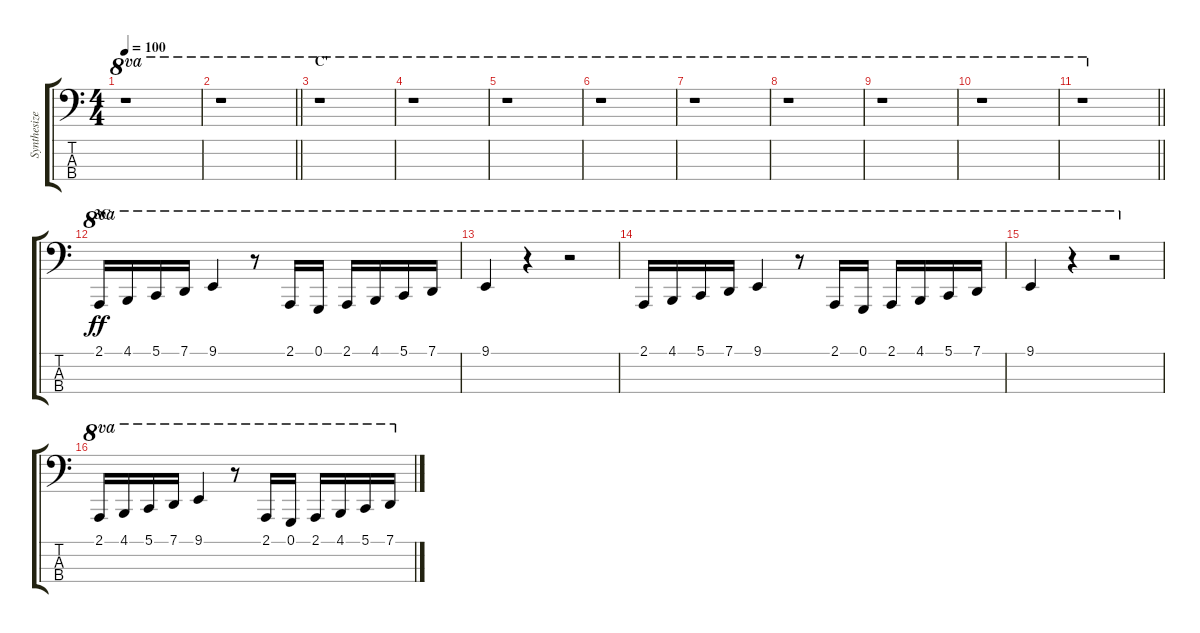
\track ("Synthesizer II" "Synthesize") {instrument lead1square}
\staff {score tabs}
\tuning (G2 D2 A1 E1) {hide}
\ts (4 4)
\tempo 100
\clef f4
\ks c
r.1{ot 8va dy ff} |
\barLineRight lightlight
r.1{ot 8va} |
\section ("" "C'")
r.1{ot 8va} |
r.1{ot 8va} |
r.1{ot 8va} |
r.1{ot 8va} |
r.1{ot 8va} |
r.1{ot 8va} |
r.1{ot 8va} |
r.1{ot 8va} |
\barLineRight lightlight
r.1{ot 8va} |
\section ("" "3C")
2.1.16{ot 8va} 4.1.16{ot 8va} 5.1.16{ot 8va} 7.1.16{ot 8va} 9.1.4{ot 8va} r.8{ot 8va} 2.1.16{ot 8va} 0.1.16{ot 8va} 2.1.16{ot 8va} 4.1.16{ot 8va} 5.1.16{ot 8va} 7.1.16{ot 8va} |
9.1.4{ot 8va} r.4{ot 8va} r.2{ot 8va} |
2.1.16{ot 8va} 4.1.16{ot 8va} 5.1.16{ot 8va} 7.1.16{ot 8va} 9.1.4{ot 8va} r.8{ot 8va} 2.1.16{ot 8va} 0.1.16{ot 8va} 2.1.16{ot 8va} 4.1.16{ot 8va} 5.1.16{ot 8va} 7.1.16{ot 8va} |
9.1.4{ot 8va} r.4{ot 8va} r.2{ot 8va} |
2.1.16{ot 8va} 4.1.16{ot 8va} 5.1.16{ot 8va} 7.1.16{ot 8va} 9.1.4{ot 8va} r.8{ot 8va} 2.1.16{ot 8va} 0.1.16{ot 8va} 2.1.16{ot 8va} 4.1.16{ot 8va} 5.1.16{ot 8va} 7.1.16{ot 8va}
